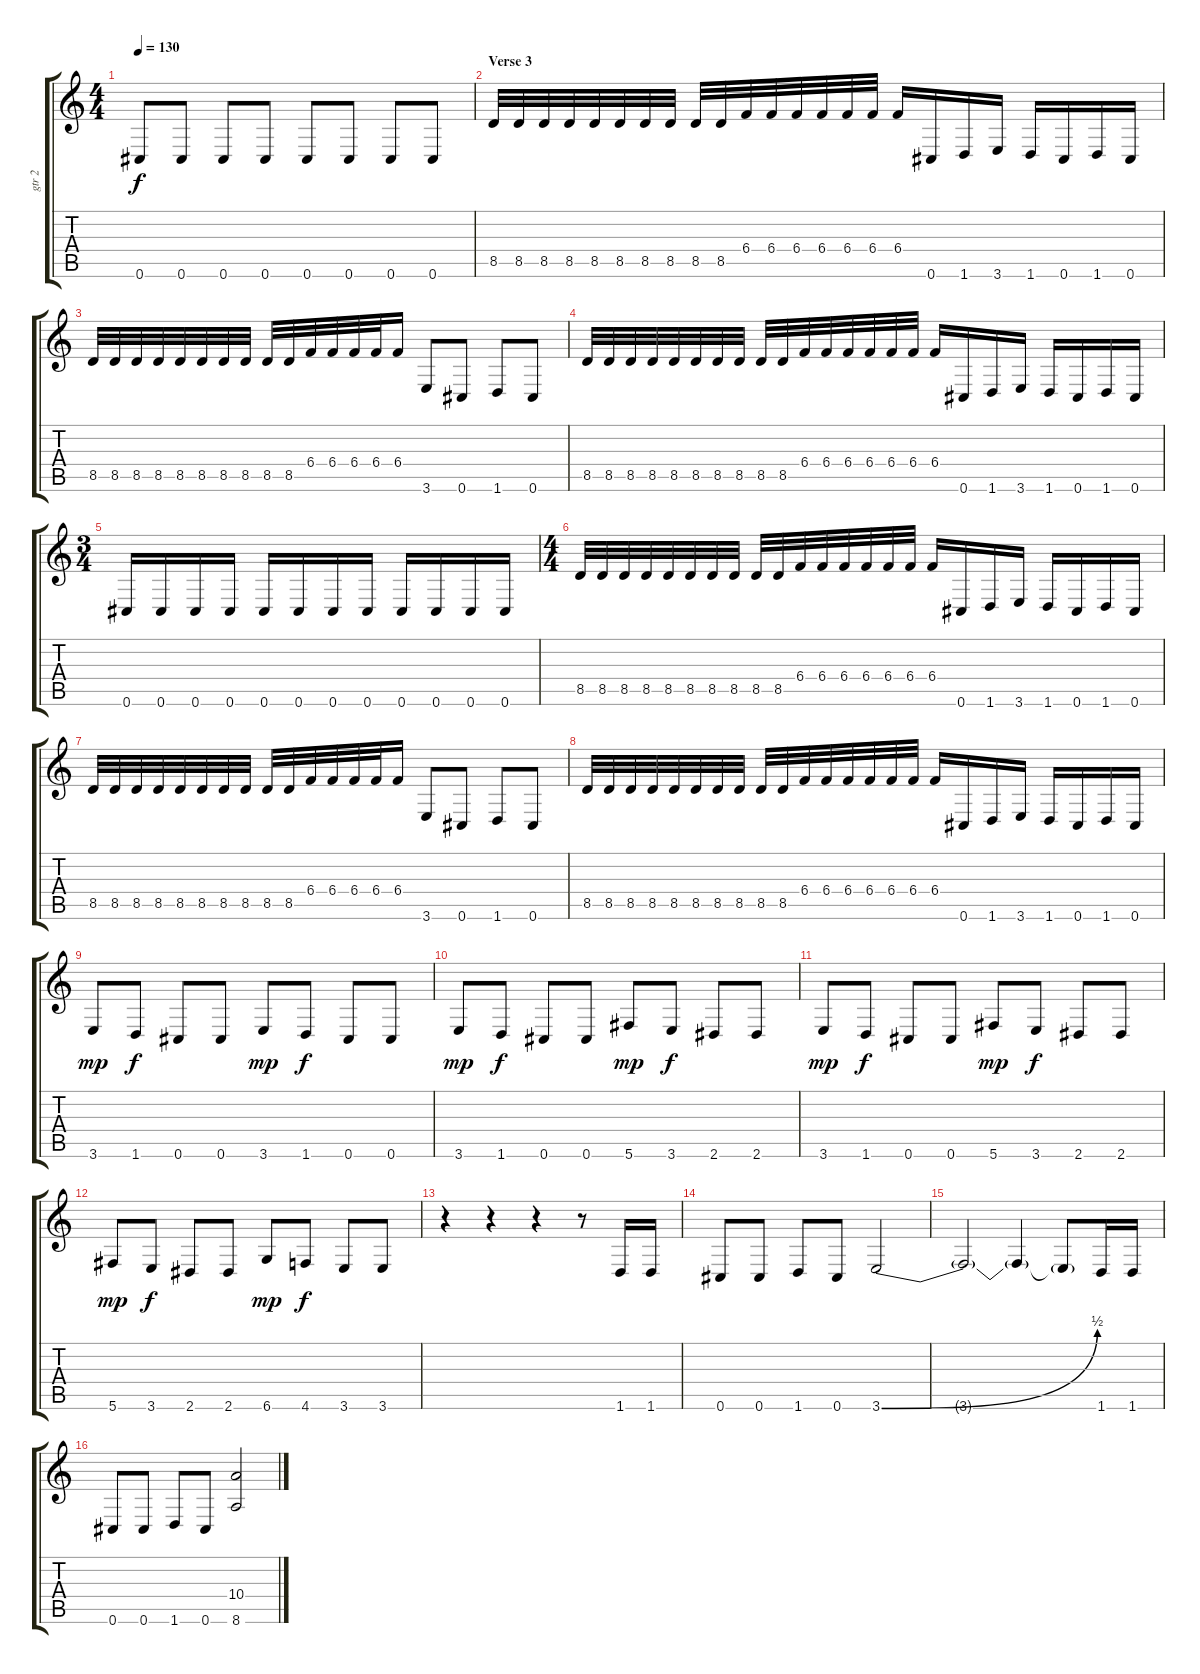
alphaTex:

\track ("gtr 2" "gtr 2") {instrument distortionguitar}
\staff {score tabs}
\tuning (Db4 Ab3 E3 B2 Gb2 Db2) {hide}
\ts (4 4)
\tempo 130
\clef g2
\ks c
0.6.8{dy f} 0.6.8 0.6.8 0.6.8 0.6.8 0.6.8 0.6.8 0.6.8 |
\section ("" "Verse 3")
8.5.32 8.5.32 8.5.32 8.5.32 8.5.32 8.5.32 8.5.32 8.5.32 8.5.32 8.5.32 6.4.32 6.4.32 6.4.32 6.4.32 6.4.32 6.4.32 6.4.16 0.6.16 1.6.16 3.6.16 1.6.16 0.6.16 1.6.16 0.6.16 |
8.5.32 8.5.32 8.5.32 8.5.32 8.5.32 8.5.32 8.5.32 8.5.32 8.5.32 8.5.32 6.4.32 6.4.32 6.4.32 6.4.32 6.4.16 3.6.8 0.6.8 1.6.8 0.6.8 |
8.5.32 8.5.32 8.5.32 8.5.32 8.5.32 8.5.32 8.5.32 8.5.32 8.5.32 8.5.32 6.4.32 6.4.32 6.4.32 6.4.32 6.4.32 6.4.32 6.4.16 0.6.16 1.6.16 3.6.16 1.6.16 0.6.16 1.6.16 0.6.16 |
\ts (3 4)
0.6.16 0.6.16 0.6.16 0.6.16 0.6.16 0.6.16 0.6.16 0.6.16 0.6.16 0.6.16 0.6.16 0.6.16 |
\ts (4 4)
8.5.32 8.5.32 8.5.32 8.5.32 8.5.32 8.5.32 8.5.32 8.5.32 8.5.32 8.5.32 6.4.32 6.4.32 6.4.32 6.4.32 6.4.32 6.4.32 6.4.16 0.6.16 1.6.16 3.6.16 1.6.16 0.6.16 1.6.16 0.6.16 |
8.5.32 8.5.32 8.5.32 8.5.32 8.5.32 8.5.32 8.5.32 8.5.32 8.5.32 8.5.32 6.4.32 6.4.32 6.4.32 6.4.32 6.4.16 3.6.8 0.6.8 1.6.8 0.6.8 |
8.5.32 8.5.32 8.5.32 8.5.32 8.5.32 8.5.32 8.5.32 8.5.32 8.5.32 8.5.32 6.4.32 6.4.32 6.4.32 6.4.32 6.4.32 6.4.32 6.4.16 0.6.16 1.6.16 3.6.16 1.6.16 0.6.16 1.6.16 0.6.16 |
3.6.8{dy mp} 1.6.8{dy f} 0.6.8 0.6.8 3.6.8{dy mp} 1.6.8{dy f} 0.6.8 0.6.8 |
3.6.8{dy mp} 1.6.8{dy f} 0.6.8 0.6.8 5.6.8{dy mp} 3.6.8{dy f} 2.6.8 2.6.8 |
3.6.8{dy mp} 1.6.8{dy f} 0.6.8 0.6.8 5.6.8{dy mp} 3.6.8{dy f} 2.6.8 2.6.8 |
5.6.8{dy mp} 3.6.8{dy f} 2.6.8 2.6.8 6.6.8{dy mp} 4.6.8{dy f} 3.6.8 3.6.8 |
r.4 r.4 r.4 r.8 1.6.16 1.6.16 |
0.6.8 0.6.8 1.6.8 0.6.8 3.6{be (bend 0 0 60 2)}.2 |
3.6{t}.2 3.6{t}.4 3.6{t}.8 1.6.16 1.6.16 |
0.6.8 0.6.8 1.6.8 0.6.8 (10.4 8.6).2
